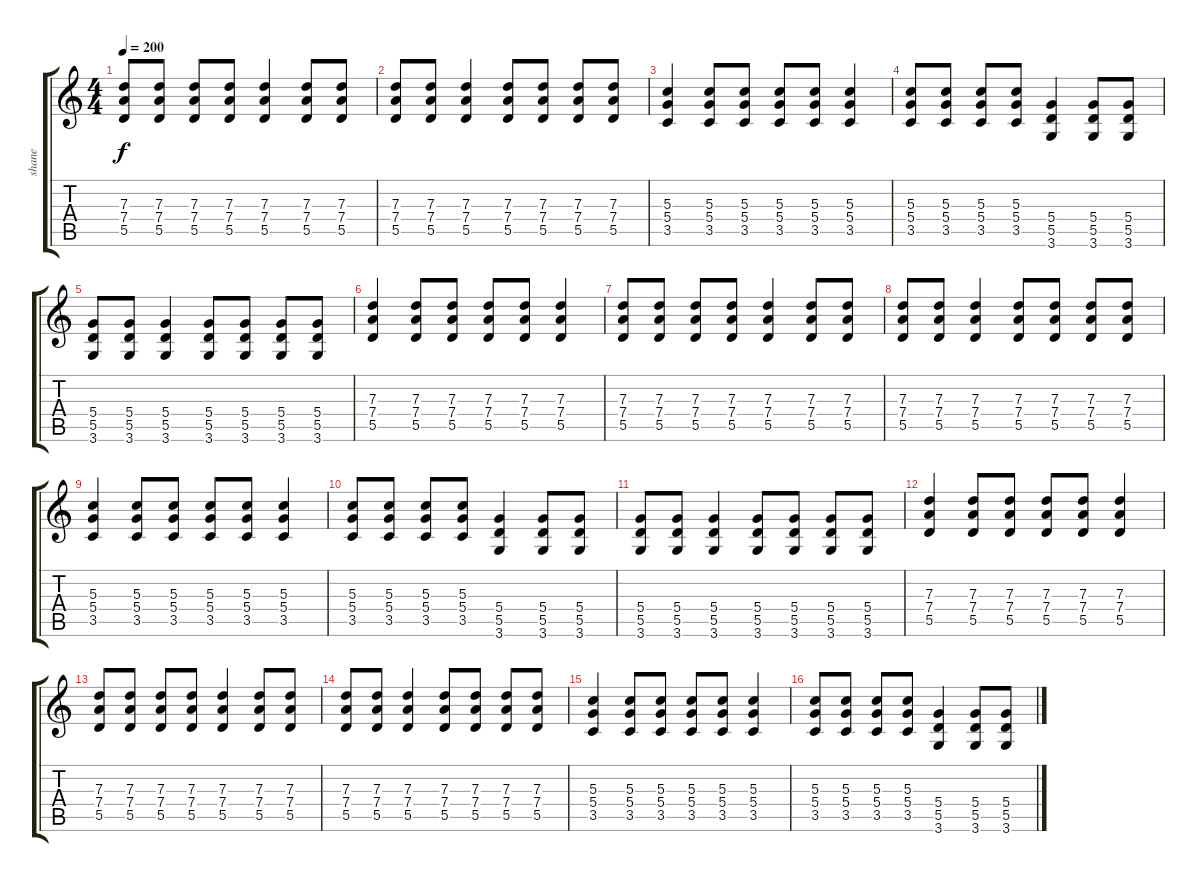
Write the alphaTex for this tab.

\track ("shane" "shane") {mute instrument distortionguitar}
\staff {score tabs}
\tuning (E4 B3 G3 D3 A2 E2) {hide}
\ts (4 4)
\tempo 200
\clef g2
\ks c
(7.3 7.4 5.5).8{dy f} (7.3 7.4 5.5).8 (7.3 7.4 5.5).8 (7.3 7.4 5.5).8 (7.3 7.4 5.5).4 (7.3 7.4 5.5).8 (7.3 7.4 5.5).8 |
(7.3 7.4 5.5).8 (7.3 7.4 5.5).8 (7.3 7.4 5.5).4 (7.3 7.4 5.5).8 (7.3 7.4 5.5).8 (7.3 7.4 5.5).8 (7.3 7.4 5.5).8 |
(5.3 5.4 3.5).4 (5.3 5.4 3.5).8 (5.3 5.4 3.5).8 (5.3 5.4 3.5).8 (5.3 5.4 3.5).8 (5.3 5.4 3.5).4 |
(5.3 5.4 3.5).8 (5.3 5.4 3.5).8 (5.3 5.4 3.5).8 (5.3 5.4 3.5).8 (5.4 5.5 3.6).4 (5.4 5.5 3.6).8 (5.4 5.5 3.6).8 |
(5.4 5.5 3.6).8 (5.4 5.5 3.6).8 (5.4 5.5 3.6).4 (5.4 5.5 3.6).8 (5.4 5.5 3.6).8 (5.4 5.5 3.6).8 (5.4 5.5 3.6).8 |
(7.3 7.4 5.5).4 (7.3 7.4 5.5).8 (7.3 7.4 5.5).8 (7.3 7.4 5.5).8 (7.3 7.4 5.5).8 (7.3 7.4 5.5).4 |
(7.3 7.4 5.5).8 (7.3 7.4 5.5).8 (7.3 7.4 5.5).8 (7.3 7.4 5.5).8 (7.3 7.4 5.5).4 (7.3 7.4 5.5).8 (7.3 7.4 5.5).8 |
(7.3 7.4 5.5).8 (7.3 7.4 5.5).8 (7.3 7.4 5.5).4 (7.3 7.4 5.5).8 (7.3 7.4 5.5).8 (7.3 7.4 5.5).8 (7.3 7.4 5.5).8 |
(5.3 5.4 3.5).4 (5.3 5.4 3.5).8 (5.3 5.4 3.5).8 (5.3 5.4 3.5).8 (5.3 5.4 3.5).8 (5.3 5.4 3.5).4 |
(5.3 5.4 3.5).8 (5.3 5.4 3.5).8 (5.3 5.4 3.5).8 (5.3 5.4 3.5).8 (5.4 5.5 3.6).4 (5.4 5.5 3.6).8 (5.4 5.5 3.6).8 |
(5.4 5.5 3.6).8 (5.4 5.5 3.6).8 (5.4 5.5 3.6).4 (5.4 5.5 3.6).8 (5.4 5.5 3.6).8 (5.4 5.5 3.6).8 (5.4 5.5 3.6).8 |
(7.3 7.4 5.5).4 (7.3 7.4 5.5).8 (7.3 7.4 5.5).8 (7.3 7.4 5.5).8 (7.3 7.4 5.5).8 (7.3 7.4 5.5).4 |
(7.3 7.4 5.5).8 (7.3 7.4 5.5).8 (7.3 7.4 5.5).8 (7.3 7.4 5.5).8 (7.3 7.4 5.5).4 (7.3 7.4 5.5).8 (7.3 7.4 5.5).8 |
(7.3 7.4 5.5).8 (7.3 7.4 5.5).8 (7.3 7.4 5.5).4 (7.3 7.4 5.5).8 (7.3 7.4 5.5).8 (7.3 7.4 5.5).8 (7.3 7.4 5.5).8 |
(5.3 5.4 3.5).4 (5.3 5.4 3.5).8 (5.3 5.4 3.5).8 (5.3 5.4 3.5).8 (5.3 5.4 3.5).8 (5.3 5.4 3.5).4 |
(5.3 5.4 3.5).8 (5.3 5.4 3.5).8 (5.3 5.4 3.5).8 (5.3 5.4 3.5).8 (5.4 5.5 3.6).4 (5.4 5.5 3.6).8 (5.4 5.5 3.6).8
